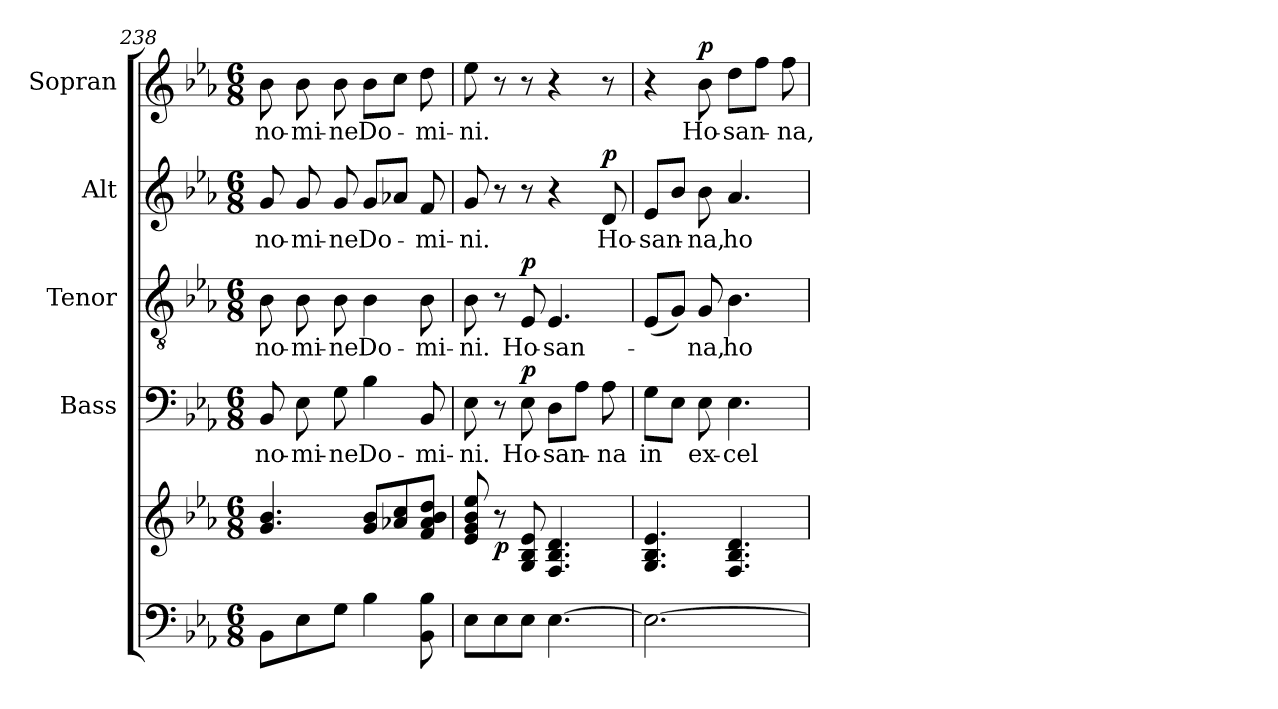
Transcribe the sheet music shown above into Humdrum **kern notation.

**kern	**kern	**dynam	**kern	**text	**dynam	**kern	**text	**dynam	**kern	**text	**dynam	**kern	**text	**dynam
*part5	*part5	*part5	*part4	*part4	*part4	*part3	*part3	*part3	*part2	*part2	*part2	*part1	*part1	*part1
*staff6	*staff5	*staff5/6	*staff4	*staff4	*staff4	*staff3	*staff3	*staff3	*staff2	*staff2	*staff2	*staff1	*staff1	*staff1
*	*	*	*I"Bass	*	*	*I"Tenor	*	*	*I"Alt	*	*	*I"Sopran	*	*
*	*	*	*I'B.	*	*	*I'T.	*	*	*I'A.	*	*	*I'S.	*	*
!!LO:PB:g=z
*clefF4	*clefG2	*	*clefF4	*	*	*clefGv2	*	*	*clefG2	*	*	*clefG2	*	*
*k[b-e-a-]	*k[b-e-a-]	*	*k[b-e-a-]	*	*	*k[b-e-a-]	*	*	*k[b-e-a-]	*	*	*k[b-e-a-]	*	*
*E-:	*E-:	*	*E-:	*	*	*E-:	*	*	*E-:	*	*	*E-:	*	*
*M6/8	*M6/8	*	*M6/8	*	*	*M6/8	*	*	*M6/8	*	*	*M6/8	*	*
=238	=238	=238	=238	=238	=238	=238	=238	=238	=238	=238	=238	=238	=238	=238
!	!	!	!	!LO:LY:b	!	!	!LO:LY:b	!	!	!LO:LY:b	!	!	!LO:LY:b	!
8BB-\L	4.g/ 4.b-/	.	8BB-/	no-	.	8B-\	no-	.	8g/	no-	.	8b-\	no-	.
!	!	!	!	!LO:LY:b	!	!	!LO:LY:b	!	!	!LO:LY:b	!	!	!LO:LY:b	!
8E-\	.	.	8E-\	-mi-	.	8B-\	-mi-	.	8g/	-mi-	.	8b-\	-mi-	.
!	!	!	!	!LO:LY:b	!	!	!LO:LY:b	!	!	!LO:LY:b	!	!	!LO:LY:b	!
8G\J	.	.	8G\	-ne	.	8B-\	-ne	.	8g/	-ne	.	8b-\	-ne	.
!	!	!	!	!LO:LY:b	!	!	!LO:LY:b	!	!	!LO:LY:b	!	!	!LO:LY:b	!
4B-\	8g/ 8b-/L	.	4B-\	Do-	.	4B-\	Do-	.	8g/L	Do-	.	8b-\L	Do-	.
.	8a-X/ 8cc/	.	.	.	.	.	.	.	8a-X/J	.	.	8cc\J	.	.
!	!	!	!	!LO:LY:b	!	!	!LO:LY:b	!	!	!LO:LY:b	!	!	!LO:LY:b	!
8BB-\ 8B-\	8f/ 8a-/ 8b-/ 8dd/J	.	8BB-/	-mi-	.	8B-\	-mi-	.	8f/	-mi-	.	8dd\	-mi-	.
=239	=239	=239	=239	=239	=239	=239	=239	=239	=239	=239	=239	=239	=239	=239
!	!	!	!	!LO:LY:b	!	!	!LO:LY:b	!	!	!LO:LY:b	!	!	!LO:LY:b	!
8E-\L	8e-/ 8g/ 8b-/ 8ee-/	.	8E-\	-ni.	.	8B-\	-ni.	.	8g/	-ni.	.	8ee-\	-ni.	.
!	!	!LO:DY:b	!	!	!	!	!	!	!	!	!	!	!	!
8E-\	8r	p	8r	.	.	8r	.	.	8r	.	.	8r	.	.
!	!	!	!	!LO:LY:b	!LO:DY:a	!	!LO:LY:b	!LO:DY:a	!	!	!	!	!	!
8E-\J	8G/ 8B-/ 8e-/	.	8E-\	Ho-	p	8E-/	Ho-	p	8r	.	.	8r	.	.
!	!	!	!	!LO:LY:b	!	!	!LO:LY:b	!	!	!	!	!	!	!
[4.E-\	4.F/ 4.B-/ 4.d/	.	8D\L	-san-	.	4.E-/	-san-	.	4r	.	.	4r	.	.
.	.	.	8A-\J	.	.	.	.	.	.	.	.	.	.	.
!	!	!	!	!LO:LY:b	!	!	!	!	!	!LO:LY:b	!LO:DY:a	!	!	!
.	.	.	8A-\	-na	.	.	.	.	8d/	Ho-	p	8r	.	.
=240	=240	=240	=240	=240	=240	=240	=240	=240	=240	=240	=240	=240	=240	=240
!	!	!	!	!LO:LY:b	!	!	!	!	!	!LO:LY:b	!	!	!	!
2.E-\_	4.G/ 4.B-/ 4.e-/	.	8G\L	in	.	(<8E-/L	.	.	8e-/L	-san-	.	4r	.	.
.	.	.	8E-\J	.	.	8G/J)	.	.	8b-/J	.	.	.	.	.
!	!	!	!	!LO:LY:b	!	!	!LO:LY:b	!	!	!LO:LY:b	!	!	!LO:LY:b	!LO:DY:a
.	.	.	8E-\	ex-	.	8G/	-na,	.	8b-\	-na,	.	8b-\	Ho-	p
!	!	!	!	!LO:LY:b	!	!	!LO:LY:b	!	!	!LO:LY:b	!	!	!LO:LY:b	!
.	4.F/ 4.B-/ 4.d/	.	4.E-\	-cel-	.	4.B-\	ho-	.	4.a-/	ho-	.	8dd\L	-san-	.
.	.	.	.	.	.	.	.	.	.	.	.	8ff\J	.	.
!	!	!	!	!	!	!	!	!	!	!	!	!	!LO:LY:b	!
.	.	.	.	.	.	.	.	.	.	.	.	8ff\	-na,	.
=	=	=	=	=	=	=	=	=	=	=	=	=	=	=
*-	*-	*-	*-	*-	*-	*-	*-	*-	*-	*-	*-	*-	*-	*-
